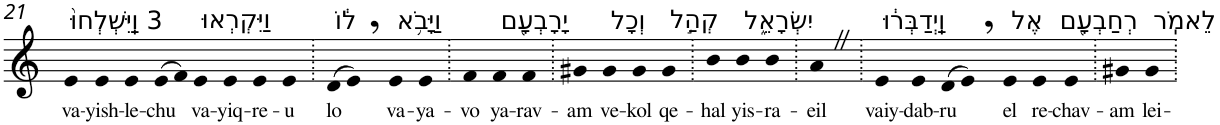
**kern	**text
*part1	*part1
*staff1	*staff1
*I"Piano	*
*I'Pno	*
!!LO:PB:g=z
*clefG2	*
*k[]	*
=21	=21
!LO:TX:a:t=3 וַֽיִּשְׁלְחוּ֙	!
!	!LO:LY:b
4e	va-
!	!LO:LY:b
4e	-yish-
!	!LO:LY:b
4e	-le-
!	!LO:LY:b
(>8e	-chu
8f)	.
!LO:TX:a:t=וַיִּקְרְאוּ	!
!	!LO:LY:b
4e	va-
!	!LO:LY:b
4e	-yiq-
!	!LO:LY:b
4e	-re-
!	!LO:LY:b
4e	-u
=22.	=22.
!LO:TX:a:t=ל֔וֹ	!
!	!LO:LY:b
(>8d	lo
8e,)	.
!LO:TX:a:t=וַיָּבֹ֥א	!
!	!LO:LY:b
4e	va-
!	!LO:LY:b
4e	-ya-
=23.	=23.
!	!LO:LY:b
4f	-vo
!LO:TX:a:t=יָרָבְעָ֖ם	!
!	!LO:LY:b
4f	ya-
!	!LO:LY:b
4f	-rav-
=24.	=24.
!	!LO:LY:b
4g#X	-am
!LO:TX:a:t=וְכָל	!
!	!LO:LY:b
4g#	ve-
!	!LO:LY:b
4g#	-kol
!LO:TX:a:t=קְהַ֣ל	!
!	!LO:LY:b
4g#	qe-
=25.	=25.
!	!LO:LY:b
4b	-hal
!LO:TX:a:t=יִשְׂרָאֵ֑ל	!
!	!LO:LY:b
4b	yis-
!	!LO:LY:b
4b	-ra-
=26.	=26.
!	!LO:LY:b
4aZ	-eil
=27.	=27.
!LO:TX:a:t=וַֽיְדַבְּר֔וּ	!
!	!LO:LY:b
4e	vaiy-
!	!LO:LY:b
4e	-dab-
!	!LO:LY:b
(>8d	-ru
8e,)	.
!LO:TX:a:t=אֶל	!
!	!LO:LY:b
4e	el
!LO:TX:a:t=רְחַבְעָ֖ם	!
!	!LO:LY:b
4e	re-
!	!LO:LY:b
4e	-chav-
=28.	=28.
!	!LO:LY:b
4g#X	-am
!LO:TX:a:t=לֵאמֹֽר	!
!	!LO:LY:b
4g#	lei-
=.	=.
*-	*-
